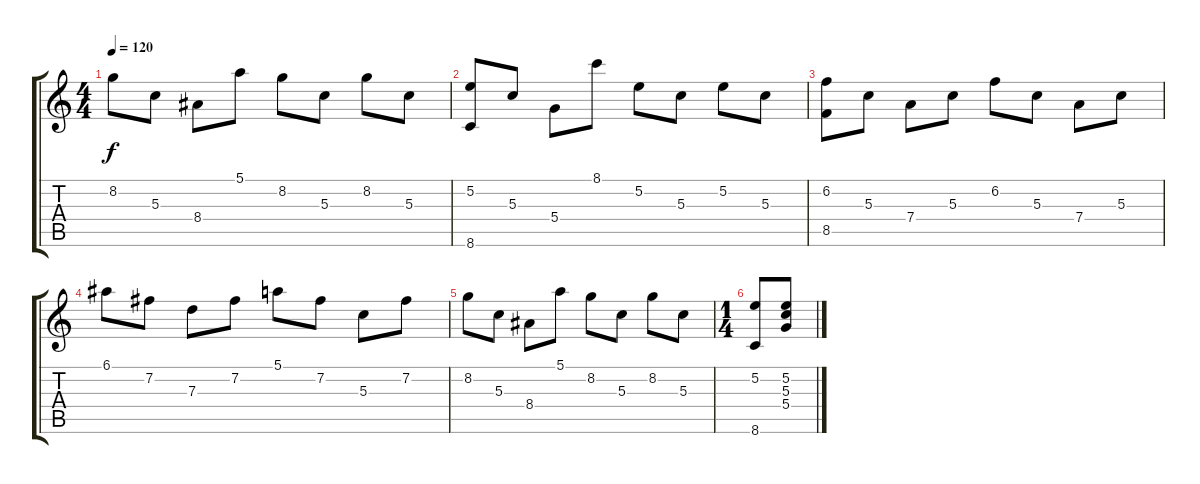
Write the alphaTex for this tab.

\track "" {instrument acousticguitarnylon}
\staff {score tabs}
\tuning (E4 B3 G3 D3 A2 E2) {hide}
\ts (4 4)
\tempo 120
\clef g2
\ks c
8.2.8{dy f} 5.3.8 8.4.8 5.1.8 8.2.8 5.3.8 8.2.8 5.3.8 |
(5.2 8.6).8 5.3.8 5.4.8 8.1.8 5.2.8 5.3.8 5.2.8 5.3.8 |
(6.2 8.5).8 5.3.8 7.4.8 5.3.8 6.2.8 5.3.8 7.4.8 5.3.8 |
6.1.8 7.2.8 7.3.8 7.2.8 5.1.8 7.2.8 5.3.8 7.2.8 |
8.2.8 5.3.8 8.4.8 5.1.8 8.2.8 5.3.8 8.2.8 5.3.8 |
\ts (1 4)
(5.2 8.6).8 (5.2 5.3 5.4).8
